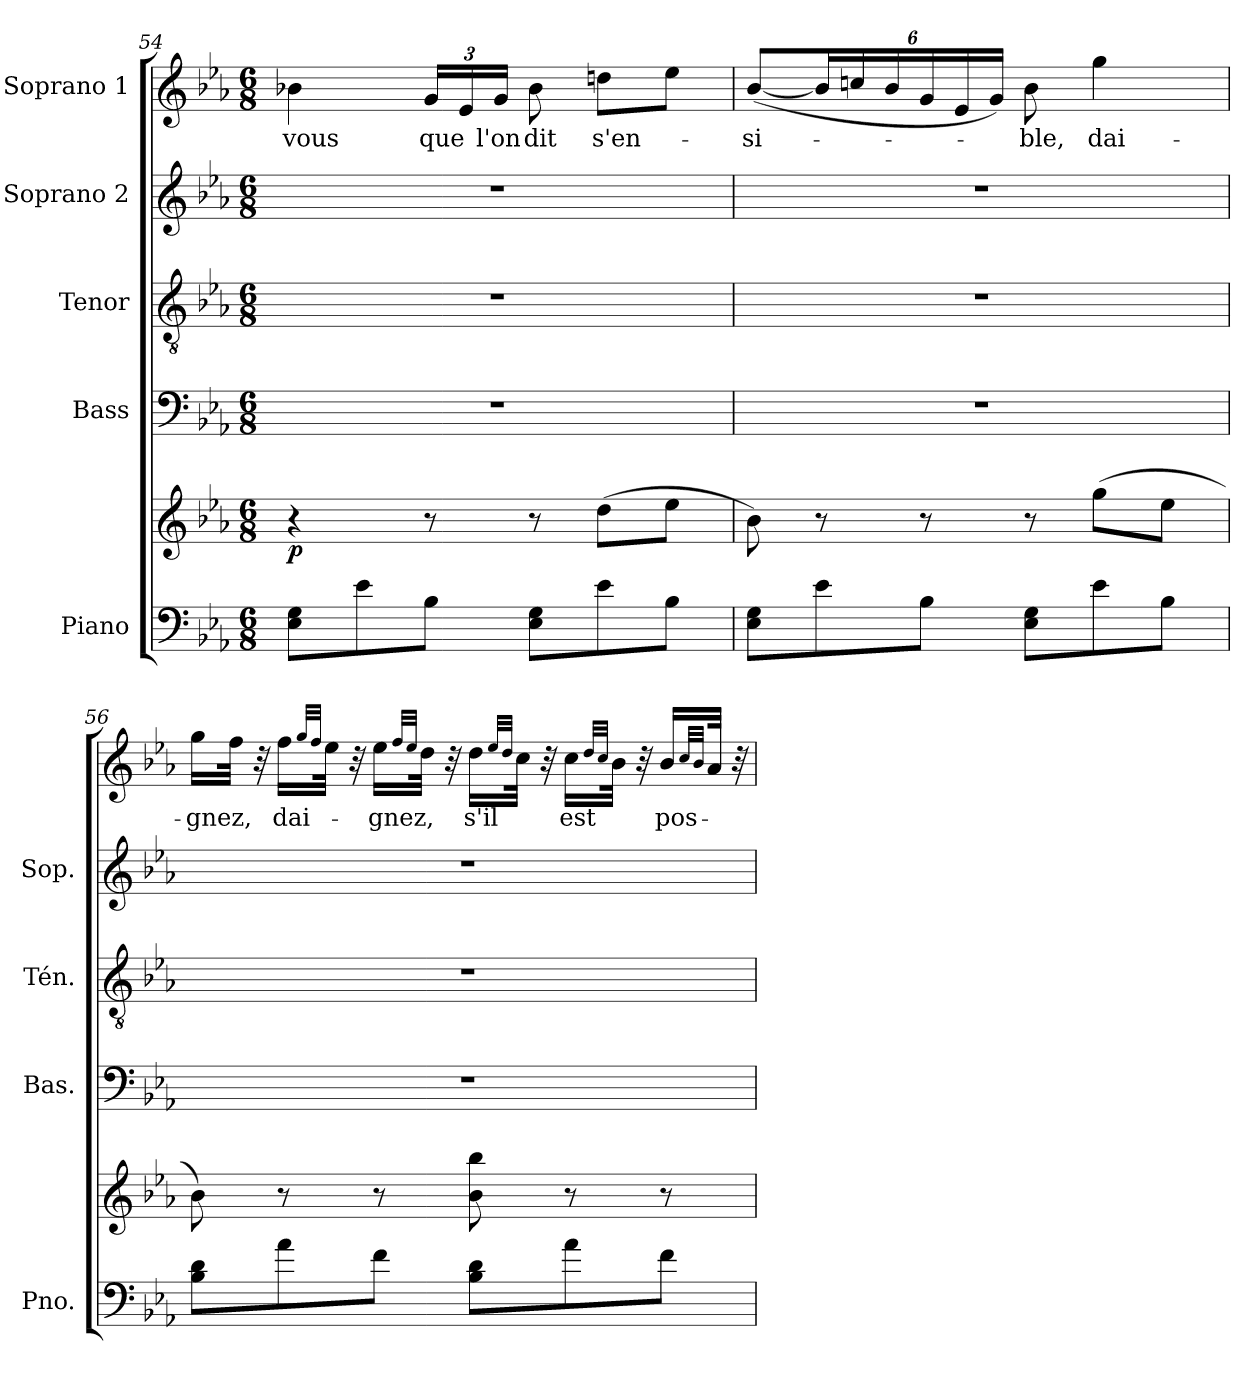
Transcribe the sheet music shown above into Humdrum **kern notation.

**kern	**kern	**dynam	**kern	**kern	**kern	**kern	**text
*part5	*part5	*part5	*part4	*part3	*part2	*part1	*part1
*staff6	*staff5	*staff5/6	*staff4	*staff3	*staff2	*staff1	*staff1
*I"Piano	*	*	*I"Bass	*I"Tenor	*I"Soprano 2	*I"Soprano 1	*
*I'Pno.	*	*	*I'Bas.	*I'Tén.	*I'Sop.	*	*
*clefF4	*clefG2	*	*clefF4	*clefGv2	*clefG2	*clefG2	*
*k[b-e-a-]	*k[b-e-a-]	*	*k[b-e-a-]	*k[b-e-a-]	*k[b-e-a-]	*k[b-e-a-]	*
*E-:	*E-:	*	*E-:	*E-:	*E-:	*E-:	*
*M6/8	*M6/8	*	*M6/8	*M6/8	*M6/8	*M6/8	*
=54	=54	=54	=54	=54	=54	=54	=54
!	!	!LO:DY:b	!	!	!	!	!LO:LY:b
8E-\ 8G\L	4r	p	2.r	2.r	2.r	4b-X\	vous
8e-\	.	.	.	.	.	.	.
*	*	*	*	*	*	*Xbrackettup	*
!	!	!	!	!	!	!	!LO:LY:b
8B-\J	8r	.	.	.	.	24g/LL	que
.	.	.	.	.	.	24e-/	.
!	!	!	!	!	!	!	!LO:LY:b
.	.	.	.	.	.	24g/JJ	l'on
!	!	!	!	!	!	!	!LO:LY:b
8E-\ 8G\L	8r	.	.	.	.	8b-\	dit
!	!	!	!	!	!	!	!LO:LY:b
8e-\	(>8dd\L	.	.	.	.	8ddn\L	s'en-
8B-\J	8ee-\J	.	.	.	.	8ee-\J	.
=55	=55	=55	=55	=55	=55	=55	=55
!	!	!	!	!	!	!	!LO:LY:b
8E-\ 8G\L	8b-\)	.	2.r	2.r	2.r	(<[8b-/L	-si-
8e-\	8r	.	.	.	.	24b-/L]	.
.	.	.	.	.	.	24ccn/	.
.	.	.	.	.	.	24b-/	.
8B-\J	8r	.	.	.	.	24g/	.
.	.	.	.	.	.	24e-/	.
.	.	.	.	.	.	24g/JJ)	.
!	!	!	!	!	!	!	!LO:LY:b
8E-\ 8G\L	8r	.	.	.	.	8b-\	-ble,
!	!	!	!	!	!	!	!LO:LY:b
8e-\	(>8gg\L	.	.	.	.	4gg\	dai-
8B-\J	8ee-\J	.	.	.	.	.	.
!!LO:LB:g=z
=56	=56	=56	=56	=56	=56	=56	=56
!	!	!	!	!	!	!	!LO:LY:b
8B-\ 8d\L	8b-\)	.	2.r	2.r	2.r	16gg\LL	-gnez,
.	.	.	.	.	.	32ff\JJk	.
.	.	.	.	.	.	32r	.
!	!	!	!	!	!	!	!LO:LY:b
8a-\	8r	.	.	.	.	16ff\LL	dai-
.	.	.	.	.	.	32qgg/LLL	.
.	.	.	.	.	.	32qff/JJJ	.
.	.	.	.	.	.	32ee-\JJk	.
.	.	.	.	.	.	32r	.
!	!	!	!	!	!	!	!LO:LY:b
8f\J	8r	.	.	.	.	16ee-\LL	-gnez,
.	.	.	.	.	.	32qff/LLL	.
.	.	.	.	.	.	32qee-/JJJ	.
.	.	.	.	.	.	32dd\JJk	.
.	.	.	.	.	.	32r	.
!	!	!	!	!	!	!	!LO:LY:b
8B-\ 8d\L	8b-\ 8bb-\	.	.	.	.	16dd\LL	s'il
.	.	.	.	.	.	32qee-/LLL	.
.	.	.	.	.	.	32qdd/JJJ	.
.	.	.	.	.	.	32cc\JJk	.
.	.	.	.	.	.	32r	.
!	!	!	!	!	!	!	!LO:LY:b
8a-\	8r	.	.	.	.	16cc\LL	est
.	.	.	.	.	.	32qdd/LLL	.
.	.	.	.	.	.	32qcc/JJJ	.
.	.	.	.	.	.	32b-\JJk	.
.	.	.	.	.	.	32r	.
!	!	!	!	!	!	!	!LO:LY:b
8f\J	8r	.	.	.	.	16b-/LL	pos-
.	.	.	.	.	.	32qcc/LLL	.
.	.	.	.	.	.	32qb-/JJJ	.
.	.	.	.	.	.	32a-/JJk	.
.	.	.	.	.	.	32r	.
=	=	=	=	=	=	=	=
*-	*-	*-	*-	*-	*-	*-	*-
